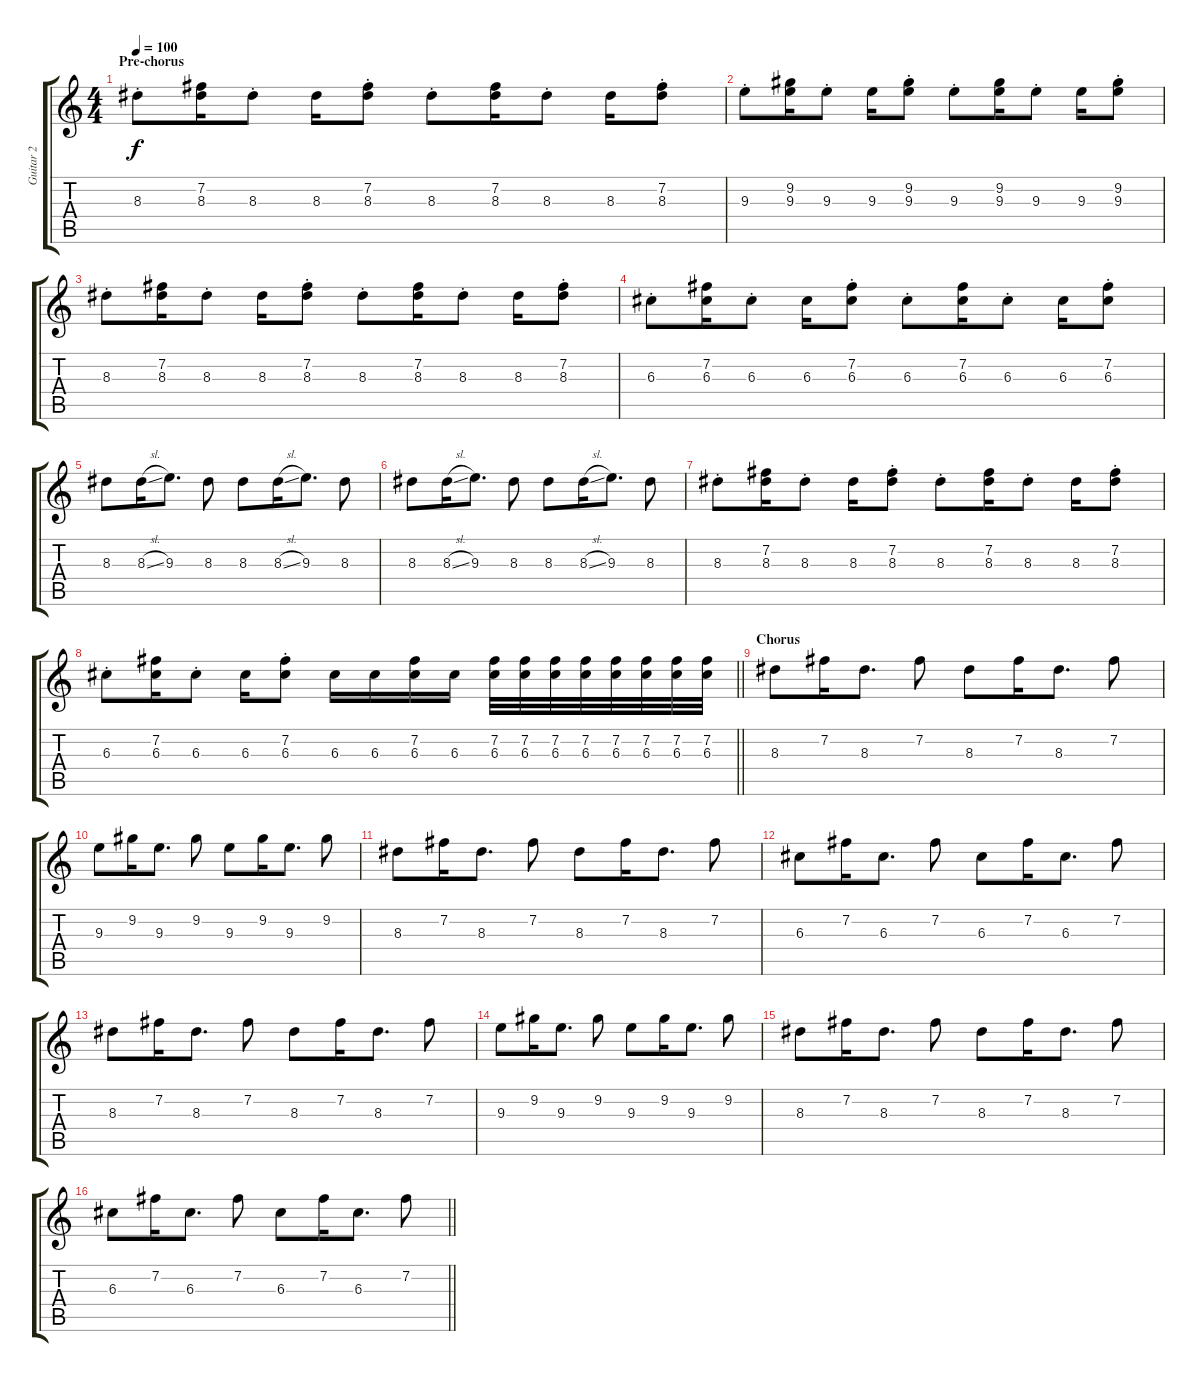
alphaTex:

\track ("Guitar 2" "Guitar 2") {instrument distortionguitar}
\staff {score tabs}
\tuning (E4 B3 G3 D3 A2 E2) {hide}
\ts (4 4)
\section ("" "Pre-chorus")
\tempo 100
\clef g2
\ks c
8.3{st}.8{dy f} (7.2 8.3).16 8.3{st}.8 8.3.16 (7.2{st} 8.3{st}).8 8.3{st}.8 (7.2 8.3).16 8.3{st}.8 8.3.16 (7.2{st} 8.3{st}).8 |
9.3{st}.8 (9.2 9.3).16 9.3{st}.8 9.3.16 (9.2{st} 9.3{st}).8 9.3{st}.8 (9.2 9.3).16 9.3{st}.8 9.3.16 (9.2{st} 9.3{st}).8 |
8.3{st}.8 (7.2 8.3).16 8.3{st}.8 8.3.16 (7.2{st} 8.3{st}).8 8.3{st}.8 (7.2 8.3).16 8.3{st}.8 8.3.16 (7.2{st} 8.3{st}).8 |
6.3{st}.8 (7.2 6.3).16 6.3{st}.8 6.3.16 (7.2{st} 6.3{st}).8 6.3{st}.8 (7.2 6.3).16 6.3{st}.8 6.3.16 (7.2{st} 6.3{st}).8 |
8.3.8 8.3{sl}.16 9.3.8{d} 8.3.8 8.3.8 8.3{sl}.16 9.3.8{d} 8.3.8 |
8.3.8 8.3{sl}.16 9.3.8{d} 8.3.8 8.3.8 8.3{sl}.16 9.3.8{d} 8.3.8 |
8.3{st}.8 (7.2 8.3).16 8.3{st}.8 8.3.16 (7.2{st} 8.3{st}).8 8.3{st}.8 (7.2 8.3).16 8.3{st}.8 8.3.16 (7.2{st} 8.3{st}).8 |
\barLineRight lightlight
6.3{st}.8 (7.2 6.3).16 6.3{st}.8 6.3.16 (7.2{st} 6.3{st}).8 6.3.16 6.3.16 (7.2 6.3).16 6.3.16 (7.2 6.3).32 (7.2 6.3).32 (7.2 6.3).32 (7.2 6.3).32 (7.2 6.3).32 (7.2 6.3).32 (7.2 6.3).32 (7.2 6.3).32 |
\section ("" "Chorus")
8.3.8 7.2.16 8.3.8{d} 7.2.8 8.3.8 7.2.16 8.3.8{d} 7.2.8 |
9.3.8 9.2.16 9.3.8{d} 9.2.8 9.3.8 9.2.16 9.3.8{d} 9.2.8 |
8.3.8 7.2.16 8.3.8{d} 7.2.8 8.3.8 7.2.16 8.3.8{d} 7.2.8 |
6.3.8 7.2.16 6.3.8{d} 7.2.8 6.3.8 7.2.16 6.3.8{d} 7.2.8 |
8.3.8 7.2.16 8.3.8{d} 7.2.8 8.3.8 7.2.16 8.3.8{d} 7.2.8 |
9.3.8 9.2.16 9.3.8{d} 9.2.8 9.3.8 9.2.16 9.3.8{d} 9.2.8 |
8.3.8 7.2.16 8.3.8{d} 7.2.8 8.3.8 7.2.16 8.3.8{d} 7.2.8 |
\barLineRight lightlight
6.3.8 7.2.16 6.3.8{d} 7.2.8 6.3.8 7.2.16 6.3.8{d} 7.2.8
